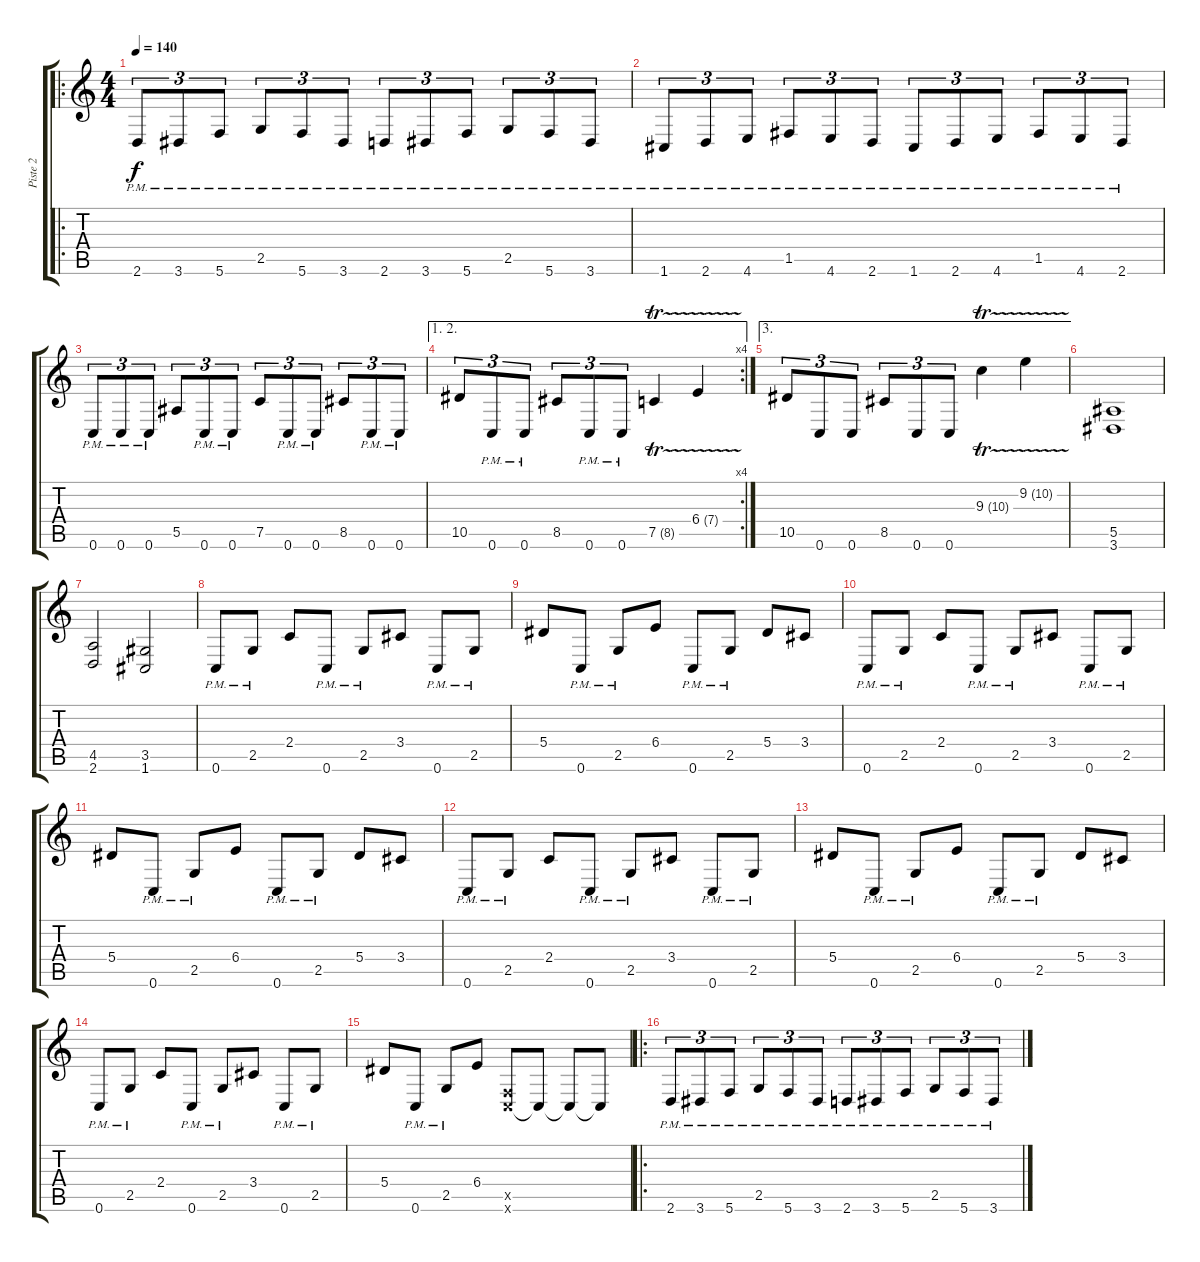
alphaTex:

\track ("Piste 2" "Piste 2") {instrument distortionguitar}
\staff {score tabs}
\tuning (C4 G3 Eb3 Bb2 F2 C2) {hide}
\ro
\ts (4 4)
\tempo 140
\clef g2
\ks c
2.6{pm}.8{tu (3 2) dy f} 3.6{pm}.8{tu (3 2)} 5.6{pm}.8{tu (3 2)} 2.5{pm}.8{tu (3 2)} 5.6{pm}.8{tu (3 2)} 3.6{pm}.8{tu (3 2)} 2.6{pm}.8{tu (3 2)} 3.6{pm}.8{tu (3 2)} 5.6{pm}.8{tu (3 2)} 2.5{pm}.8{tu (3 2)} 5.6{pm}.8{tu (3 2)} 3.6{pm}.8{tu (3 2)} |
1.6{pm}.8{tu (3 2)} 2.6{pm}.8{tu (3 2)} 4.6{pm}.8{tu (3 2)} 1.5{pm}.8{tu (3 2)} 4.6{pm}.8{tu (3 2)} 2.6{pm}.8{tu (3 2)} 1.6{pm}.8{tu (3 2)} 2.6{pm}.8{tu (3 2)} 4.6{pm}.8{tu (3 2)} 1.5{pm}.8{tu (3 2)} 4.6{pm}.8{tu (3 2)} 2.6{pm}.8{tu (3 2)} |
0.6{pm}.8{tu (3 2)} 0.6{pm}.8{tu (3 2)} 0.6{pm}.8{tu (3 2)} 5.5.8{tu (3 2)} 0.6{pm}.8{tu (3 2)} 0.6{pm}.8{tu (3 2)} 7.5.8{tu (3 2)} 0.6{pm}.8{tu (3 2)} 0.6{pm}.8{tu (3 2)} 8.5.8{tu (3 2)} 0.6{pm}.8{tu (3 2)} 0.6{pm}.8{tu (3 2)} |
\ae (1 2)
\rc 4
10.5.8{tu (3 2)} 0.6{pm}.8{tu (3 2)} 0.6{pm}.8{tu (3 2)} 8.5.8{tu (3 2)} 0.6{pm}.8{tu (3 2)} 0.6{pm}.8{tu (3 2)} 7.5{tr (8 16)}.4 6.4{tr (7 16)}.4 |
\ae 3
10.5.8{tu (3 2)} 0.6.8{tu (3 2)} 0.6.8{tu (3 2)} 8.5.8{tu (3 2)} 0.6.8{tu (3 2)} 0.6.8{tu (3 2)} 9.3{tr (10 16)}.4 9.2{tr (10 16)}.4 |
(5.5 3.6).1 |
(4.5 2.6).2 (3.5 1.6).2 |
0.6{pm}.8 2.5{pm}.8 2.4.8 0.6{pm}.8 2.5{pm}.8 3.4.8 0.6{pm}.8 2.5{pm}.8 |
5.4.8 0.6{pm}.8 2.5{pm}.8 6.4.8 0.6{pm}.8 2.5{pm}.8 5.4.8 3.4.8 |
0.6{pm}.8 2.5{pm}.8 2.4.8 0.6{pm}.8 2.5{pm}.8 3.4.8 0.6{pm}.8 2.5{pm}.8 |
5.4.8 0.6{pm}.8 2.5{pm}.8 6.4.8 0.6{pm}.8 2.5{pm}.8 5.4.8 3.4.8 |
0.6{pm}.8 2.5{pm}.8 2.4.8 0.6{pm}.8 2.5{pm}.8 3.4.8 0.6{pm}.8 2.5{pm}.8 |
5.4.8 0.6{pm}.8 2.5{pm}.8 6.4.8 0.6{pm}.8 2.5{pm}.8 5.4.8 3.4.8 |
0.6{pm}.8 2.5{pm}.8 2.4.8 0.6{pm}.8 2.5{pm}.8 3.4.8 0.6{pm}.8 2.5{pm}.8 |
5.4.8 0.6{pm}.8 2.5{pm}.8 6.4.8 (0.5{x} 0.6{x}).8 0.6{t}.8 0.6{t}.8 0.6{t}.8 |
\ro
2.6{pm}.8{tu (3 2)} 3.6{pm}.8{tu (3 2)} 5.6{pm}.8{tu (3 2)} 2.5{pm}.8{tu (3 2)} 5.6{pm}.8{tu (3 2)} 3.6{pm}.8{tu (3 2)} 2.6{pm}.8{tu (3 2)} 3.6{pm}.8{tu (3 2)} 5.6{pm}.8{tu (3 2)} 2.5{pm}.8{tu (3 2)} 5.6{pm}.8{tu (3 2)} 3.6{pm}.8{tu (3 2)}
